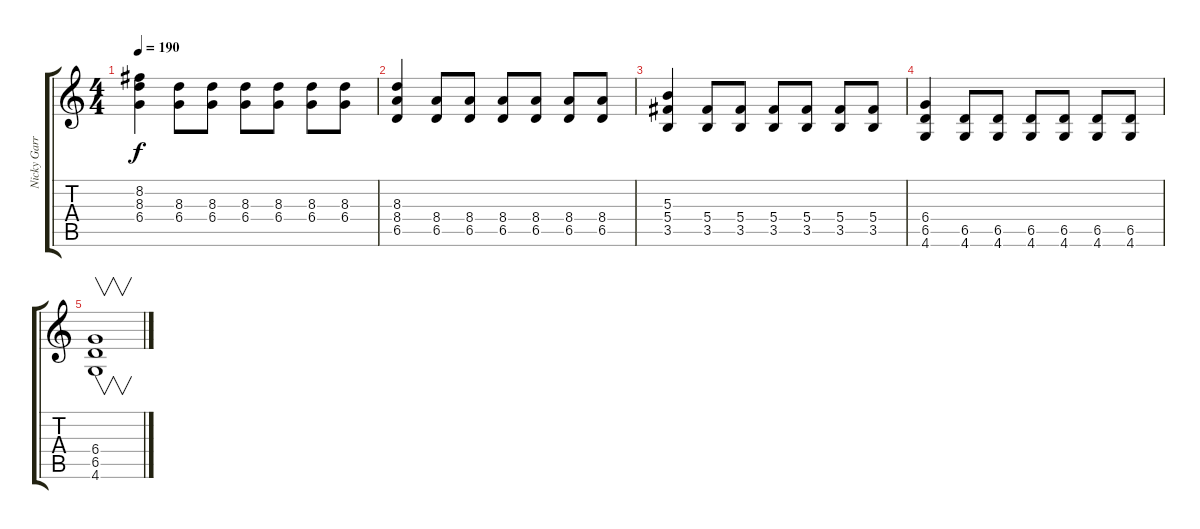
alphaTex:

\track ("Nicky Garrat" "Nicky Garr") {instrument distortionguitar}
\staff {score tabs}
\tuning (Eb4 Bb3 Gb3 Db3 Ab2 Eb2) {hide}
\ts (4 4)
\tempo 190
\clef g2
\ks c
(8.2 8.3 6.4).4{dy f} (8.3 6.4).8 (8.3 6.4).8 (8.3 6.4).8 (8.3 6.4).8 (8.3 6.4).8 (8.3 6.4).8 |
(8.3 8.4 6.5).4 (8.4 6.5).8 (8.4 6.5).8 (8.4 6.5).8 (8.4 6.5).8 (8.4 6.5).8 (8.4 6.5).8 |
(5.3 5.4 3.5).4 (5.4 3.5).8 (5.4 3.5).8 (5.4 3.5).8 (5.4 3.5).8 (5.4 3.5).8 (5.4 3.5).8 |
(6.4 6.5 4.6).4 (6.5 4.6).8 (6.5 4.6).8 (6.5 4.6).8 (6.5 4.6).8 (6.5 4.6).8 (6.5 4.6).8 |
(6.4 6.5 4.6).1{v}
